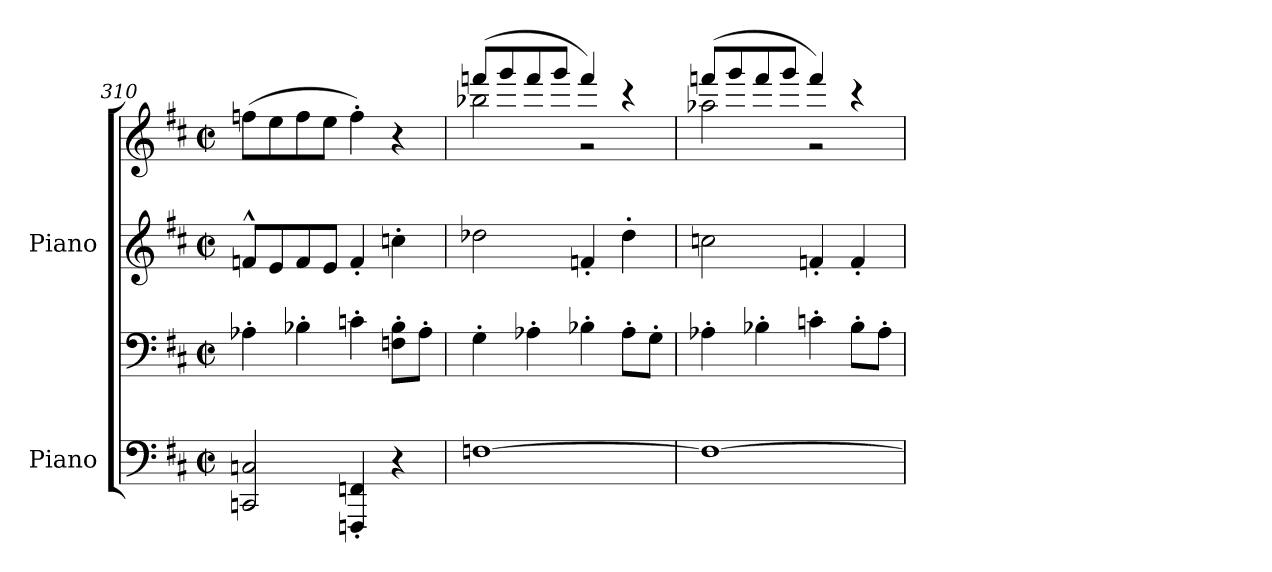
**kern	**kern	**kern	**kern
*part2	*part2	*part1	*part1
*staff4	*staff3	*staff2	*staff1
*I"Piano	*	*I"Piano	*
*I'Pno.	*	*I'Pno.	*
*clefF4	*clefF4	*clefG2	*clefG2
*k[f#c#]	*k[f#c#]	*k[f#c#]	*k[f#c#]
*M2/2	*M2/2	*M2/2	*M2/2
*met(c|)	*met(c|)	*met(c|)	*met(c|)
=310	=310	=310	=310
2CCn/ 2Cn/	4A-X'\	8fn^^/L	(>8ffn\L
.	.	8e/	8ee\
.	4B-X'\	8f/	8ff\
.	.	8e/J	8ee\J
4FFFn/' 4FFn/'	4cn'\	4f'/	4ff'\)
4r	8Fn\' 8B-\'L	4ccn'\	4r
.	8A-'\J	.	.
=311	=311	=311	=311
*	*	*	*^
[1Fn	4G'\	2dd-X\	(>8fffn/L	2bb-X\
.	.	.	8ggg/	.
.	4A-X'\	.	8fff/	.
.	.	.	8ggg/J	.
.	4B-X'\	4fn'/	4fff/)	2r
.	8A-'\L	4dd-'\	4r	.
.	8G'\J	.	.	.
!!LO:PB:g=z	!!
=312	=312	=312	=312	=312
1F_	4A-X'\	2ccn\	(>8fffn/L	2aa-X\
.	.	.	8ggg/	.
.	4B-X'\	.	8fff/	.
.	.	.	8ggg/J	.
.	4cn'\	4fn'/	4fff/)	2r
.	8B-'\L	4f'/	4r	.
.	8A-'\J	.	.	.
*	*	*	*v	*v
=	=	=	=
*-	*-	*-	*-
